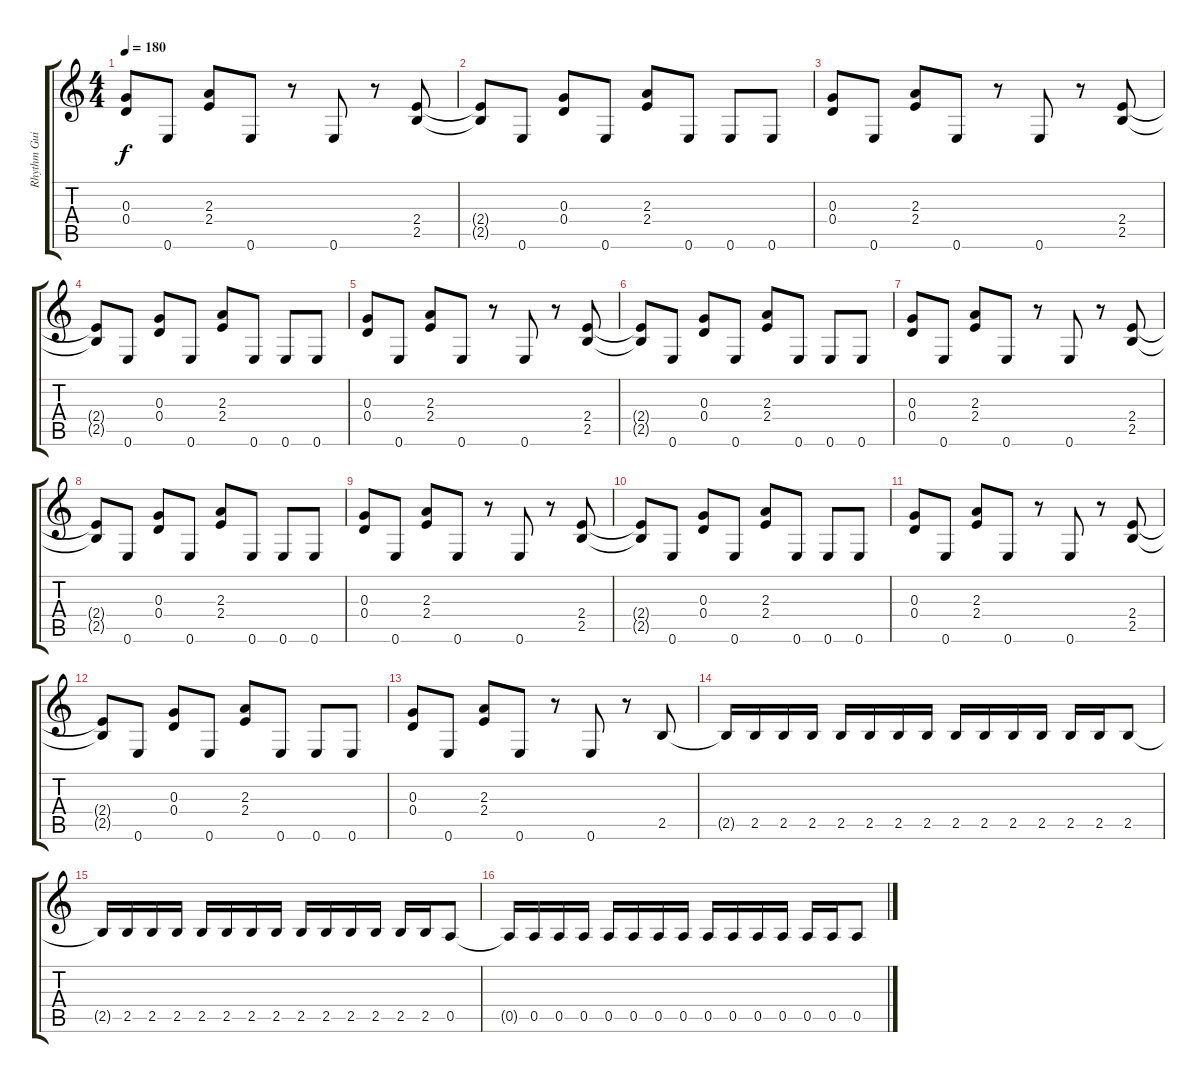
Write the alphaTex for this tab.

\track ("Rhythm Guitar" "Rhythm Gui") {instrument overdrivenguitar}
\staff {score tabs}
\tuning (E4 B3 G3 D3 A2 E2) {hide}
\ts (4 4)
\tempo 180
\clef g2
\ks c
(0.3 0.4).8{dy f} 0.6.8 (2.3 2.4).8 0.6.8 r.8 0.6.8 r.8 (2.4 2.5).8 |
(2.4{t} 2.5{t}).8 0.6.8 (0.3 0.4).8 0.6.8 (2.3 2.4).8 0.6.8 0.6.8 0.6.8 |
(0.3 0.4).8 0.6.8 (2.3 2.4).8 0.6.8 r.8 0.6.8 r.8 (2.4 2.5).8 |
(2.4{t} 2.5{t}).8 0.6.8 (0.3 0.4).8 0.6.8 (2.3 2.4).8 0.6.8 0.6.8 0.6.8 |
(0.3 0.4).8 0.6.8 (2.3 2.4).8 0.6.8 r.8 0.6.8 r.8 (2.4 2.5).8 |
(2.4{t} 2.5{t}).8 0.6.8 (0.3 0.4).8 0.6.8 (2.3 2.4).8 0.6.8 0.6.8 0.6.8 |
(0.3 0.4).8 0.6.8 (2.3 2.4).8 0.6.8 r.8 0.6.8 r.8 (2.4 2.5).8 |
(2.4{t} 2.5{t}).8 0.6.8 (0.3 0.4).8 0.6.8 (2.3 2.4).8 0.6.8 0.6.8 0.6.8 |
(0.3 0.4).8 0.6.8 (2.3 2.4).8 0.6.8 r.8 0.6.8 r.8 (2.4 2.5).8 |
(2.4{t} 2.5{t}).8 0.6.8 (0.3 0.4).8 0.6.8 (2.3 2.4).8 0.6.8 0.6.8 0.6.8 |
(0.3 0.4).8 0.6.8 (2.3 2.4).8 0.6.8 r.8 0.6.8 r.8 (2.4 2.5).8 |
(2.4{t} 2.5{t}).8 0.6.8 (0.3 0.4).8 0.6.8 (2.3 2.4).8 0.6.8 0.6.8 0.6.8 |
(0.3 0.4).8 0.6.8 (2.3 2.4).8 0.6.8 r.8 0.6.8 r.8 2.5.8 |
2.5{t}.16 2.5.16 2.5.16 2.5.16 2.5.16 2.5.16 2.5.16 2.5.16 2.5.16 2.5.16 2.5.16 2.5.16 2.5.16 2.5.16 2.5.8 |
2.5{t}.16 2.5.16 2.5.16 2.5.16 2.5.16 2.5.16 2.5.16 2.5.16 2.5.16 2.5.16 2.5.16 2.5.16 2.5.16 2.5.16 0.5.8 |
0.5{t}.16 0.5.16 0.5.16 0.5.16 0.5.16 0.5.16 0.5.16 0.5.16 0.5.16 0.5.16 0.5.16 0.5.16 0.5.16 0.5.16 0.5.8
